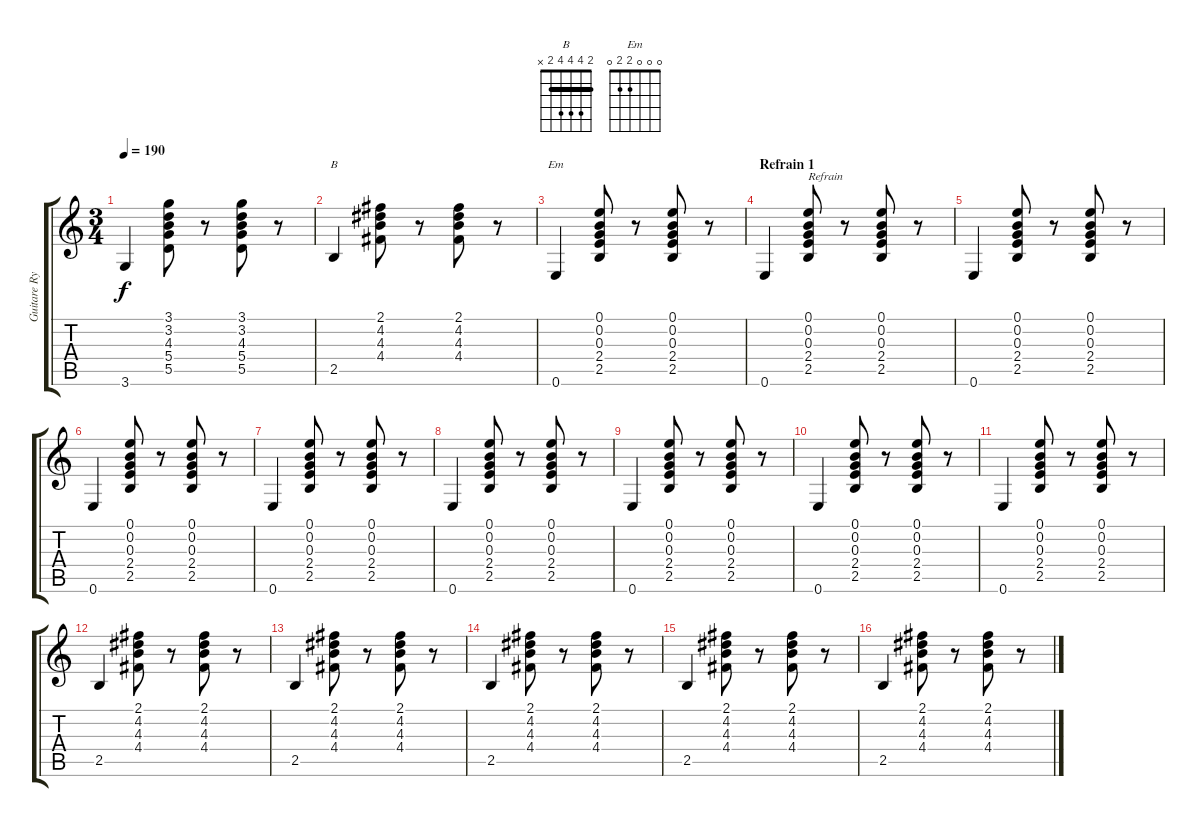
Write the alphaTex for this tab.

\track ("Guitare Rythmique" "Guitare Ry") {instrument acousticguitarsteel}
\staff {score tabs}
\tuning (E4 B3 G3 D3 A2 E2) {hide}
\chord ("B" 2 4 4 4 2 x) {barre 2}
\chord ("Em" 0 0 0 2 2 0)
\ts (3 4)
\tempo 190
\clef g2
\ks c
3.6.4{dy f} (3.1 3.2 4.3 5.4 5.5).8 r.8 (3.1 3.2 4.3 5.4 5.5).8 r.8 |
2.5.4{ch "B"} (2.1 4.2 4.3 4.4).8 r.8 (2.1 4.2 4.3 4.4).8 r.8 |
0.6.4{ch "Em"} (0.1 0.2 0.3 2.4 2.5).8 r.8 (0.1 0.2 0.3 2.4 2.5).8 r.8 |
\section ("" "Refrain 1")
0.6.4 (0.1 0.2 0.3 2.4 2.5).8{txt "Refrain"} r.8 (0.1 0.2 0.3 2.4 2.5).8 r.8 |
0.6.4 (0.1 0.2 0.3 2.4 2.5).8 r.8 (0.1 0.2 0.3 2.4 2.5).8 r.8 |
0.6.4 (0.1 0.2 0.3 2.4 2.5).8 r.8 (0.1 0.2 0.3 2.4 2.5).8 r.8 |
0.6.4 (0.1 0.2 0.3 2.4 2.5).8 r.8 (0.1 0.2 0.3 2.4 2.5).8 r.8 |
0.6.4 (0.1 0.2 0.3 2.4 2.5).8 r.8 (0.1 0.2 0.3 2.4 2.5).8 r.8 |
0.6.4 (0.1 0.2 0.3 2.4 2.5).8 r.8 (0.1 0.2 0.3 2.4 2.5).8 r.8 |
0.6.4 (0.1 0.2 0.3 2.4 2.5).8 r.8 (0.1 0.2 0.3 2.4 2.5).8 r.8 |
0.6.4 (0.1 0.2 0.3 2.4 2.5).8 r.8 (0.1 0.2 0.3 2.4 2.5).8 r.8 |
2.5.4 (2.1 4.2 4.3 4.4).8 r.8 (2.1 4.2 4.3 4.4).8 r.8 |
2.5.4 (2.1 4.2 4.3 4.4).8 r.8 (2.1 4.2 4.3 4.4).8 r.8 |
2.5.4 (2.1 4.2 4.3 4.4).8 r.8 (2.1 4.2 4.3 4.4).8 r.8 |
2.5.4 (2.1 4.2 4.3 4.4).8 r.8 (2.1 4.2 4.3 4.4).8 r.8 |
2.5.4 (2.1 4.2 4.3 4.4).8 r.8 (2.1 4.2 4.3 4.4).8 r.8
